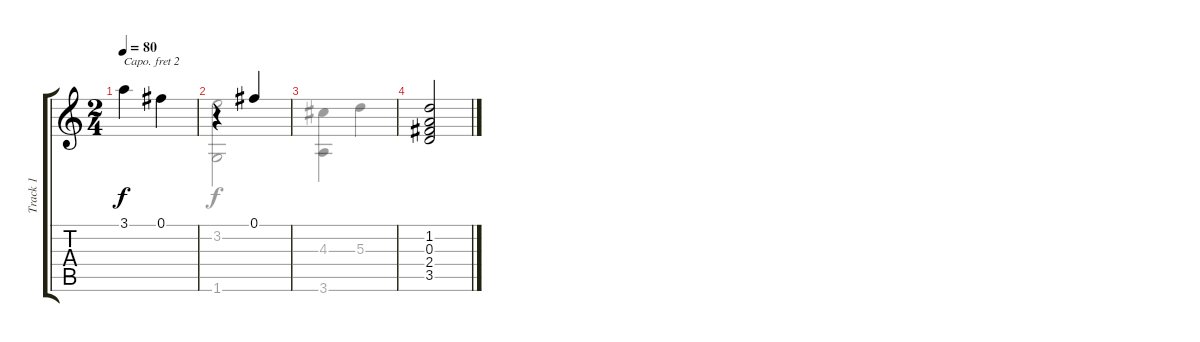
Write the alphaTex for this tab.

\track ("Track 1" "Track 1") {instrument acousticguitarnylon}
\staff {score tabs}
\capo 2
\tuning (E4 B3 G3 D3 A2 E2) {hide}
\voice
\ts (2 4)
\tempo 80
\clef g2
\ks c
3.1.4{dy f} 0.1.4 |
r.4 0.1.4 |
|
(1.2 0.3 2.4 3.5).2
\voice
\clef g2
\ottava regular
\simile none
\ks c
|
(3.2 1.6).2 |
(4.3 3.6).4 5.3.4 |
